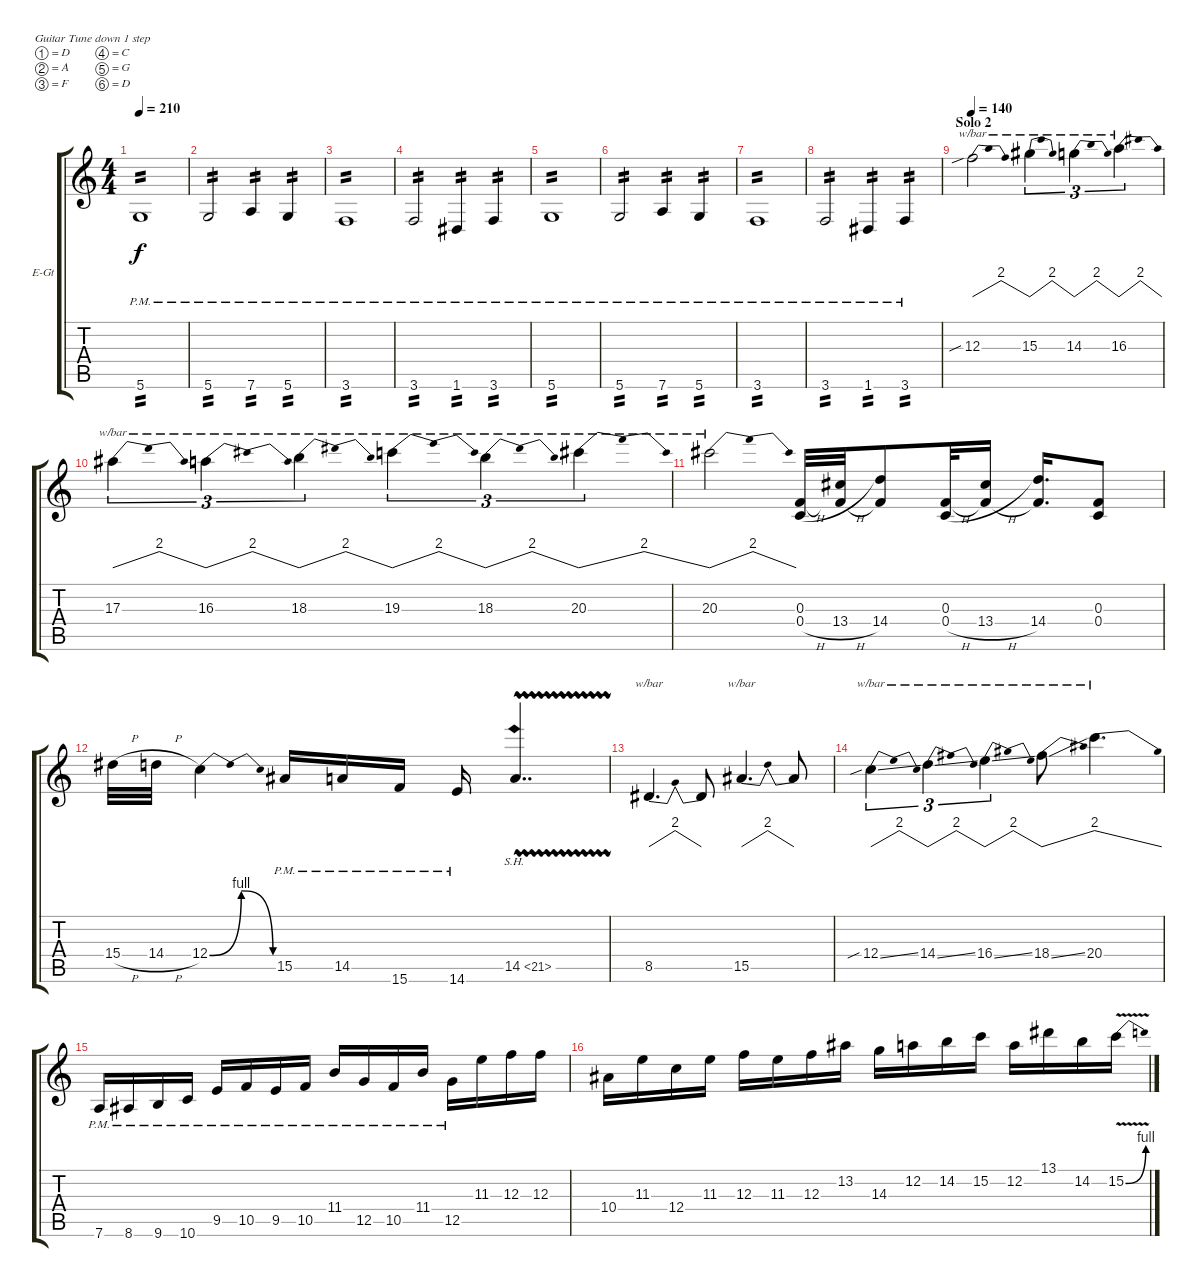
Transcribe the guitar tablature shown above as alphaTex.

\defaultSystemsLayout 4
\bracketExtendMode groupsimilarinstruments
\firstSystemTrackNameOrientation horizontal
\otherSystemsTrackNameOrientation horizontal
\track ("Sami" "E-Gt") {instrument distortionguitar}
\staff {score tabs}
\tuning (D4 A3 F3 C3 G2 D2)
\ts (4 4)
\tempo 210
\clef g2
\ks c
5.6{pm}.1{tp 2 dy f} |
5.6{pm}.2{tp 2} 7.6{pm}.4{tp 2} 5.6{pm}.4{tp 2} |
3.6{pm}.1{tp 2} |
3.6{pm}.2{tp 2} 1.6{pm}.4{tp 2} 3.6{pm}.4{tp 2} |
5.6{pm}.1{tp 2} |
5.6{pm}.2{tp 2} 7.6{pm}.4{tp 2} 5.6{pm}.4{tp 2} |
3.6{pm}.1{tp 2} |
3.6{pm}.2{tp 2} 1.6{pm}.4{tp 2} 3.6{pm}.4{tp 2} |
\section ("" "Solo 2")
\tempo 140
12.3{sib}.2{tbe (dip default 0 0 17.4 8 45 8 59.4 0)} 15.3.4{tu (3 2) tbe (dip default 0 0 13.2 8 49.8 8 59.4 0)} 14.3.4{tu (3 2) tbe (dip default 0 0 13.2 8 49.8 8 59.4 0)} 16.3.4{tu (3 2) tbe (dip default 0 0 13.2 8 49.8 8 59.4 0)} |
17.3.4{tu (3 2) tbe (dip default 0 0 13.2 8 49.8 8 59.4 0)} 16.3.4{tu (3 2) tbe (dip default 0 0 13.2 8 49.8 8 59.4 0)} 18.3.4{tu (3 2) tbe (dip default 0 0 13.2 8 49.8 8 59.4 0)} 19.3.4{tu (3 2) tbe (dip default 0 0 13.2 8 49.8 8 59.4 0)} 18.3.4{tu (3 2) tbe (dip default 0 0 13.2 8 49.8 8 59.4 0)} 20.3.4{tu (3 2) tbe (dip default 0 0 13.2 8 49.8 8 59.4 0)} |
20.3.2{tbe (dip default 0 0 13.799999999999999 8 28.799999999999997 8 59.4 0)} (0.4{h} 0.3).32 (13.4{h} 0.3{t}).32 (14.4 0.3{t}).8 (0.4{h} 0.3).32 (13.4{h} 0.3{t}).16 (14.4 0.3{t}).16{d} (0.4 0.3).8 |
15.4{h}.32 14.4{h}.32 12.4{be (bendrelease 0 0 10.2 4 20.4 4 30 0)}.4 15.5{pm}.16 14.5{pm}.16 15.6{pm}.16 14.6{pm}.16 14.5{sh 7 vw}.4{dd} |
8.5.4{d tbe (dip default 0 0 35.4 8 43.8 8 54 0)} 8.5{t}.8 15.5.4{d tbe (dip default 0 0 35.4 8 43.8 8 54 0)} 15.5{t}.8 |
12.4{sib ss}.4{tu (3 2) tbe (dip default 0 0 31.2 8 37.199999999999996 8 58.8 0)} 14.4{ss}.4{tu (3 2) tbe (dip default 0 0 31.2 8 37.199999999999996 8 58.8 0)} 16.4{ss}.4{tu (3 2) tbe (dip default 0 0 31.2 8 37.199999999999996 8 58.8 0)} 18.4{ss}.8{tbe (dive default 0 0 55.8 8)} 20.4.4{d tbe (dive default 39 8 57 0)} |
7.6{pm}.16 8.6{pm}.16 9.6{pm}.16 10.6{pm}.16 9.5{pm}.16 10.5{pm}.16 9.5{pm}.16 10.5{pm}.16 11.4{pm}.16 12.5{pm}.16 10.5{pm}.16 11.4{pm}.16 12.5{pm}.16 11.3.16 12.3.16 12.3.16 |
10.4.16 11.3.16 12.4.16 11.3.16 12.3.16 11.3.16 12.3.16 13.2.16 14.3.16 12.2.16 14.2.16 15.2.16 12.2.16 13.1.16 14.2.16 15.2{be (bend 0 0 15 4) v}.16
